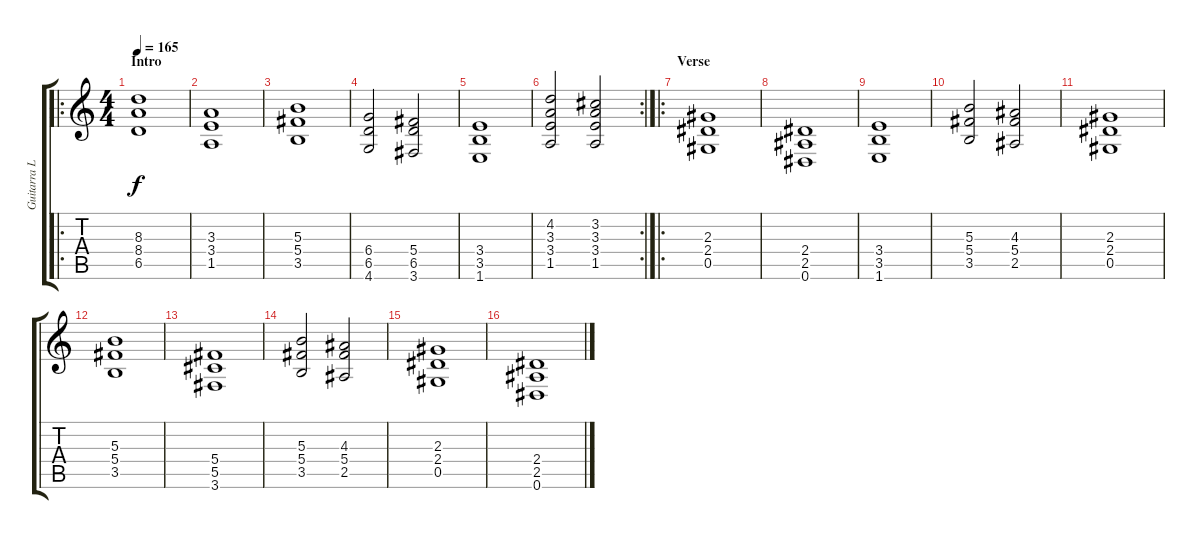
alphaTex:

\track ("Guitarra Líder" "Guitarra L") {instrument distortionguitar}
\staff {score tabs}
\tuning (Eb4 Bb3 Gb3 Db3 Ab2 Eb2) {hide}
\ro
\ts (4 4)
\section ("" "Intro")
\tempo 165
\clef g2
\ks c
(8.3 8.4 6.5).1{dy f instrument distortionguitar} |
(3.3 3.4 1.5).1 |
(5.3 5.4 3.5).1 |
(6.4 6.5 4.6).2 (5.4 6.5 3.6).2 |
(3.4 3.5 1.6).1 |
\rc 2
(4.2 3.3 3.4 1.5).2 (3.2 3.3 3.4 1.5).2 |
\ro
\section ("" "Verse")
(2.3 2.4 0.5).1 |
(2.4 2.5 0.6).1 |
(3.4 3.5 1.6).1 |
(5.3 5.4 3.5).2 (4.3 5.4 2.5).2 |
(2.3 2.4 0.5).1 |
(5.3 5.4 3.5).1 |
(5.4 5.5 3.6).1 |
(5.3 5.4 3.5).2 (4.3 5.4 2.5).2 |
(2.3 2.4 0.5).1 |
(2.4 2.5 0.6).1
